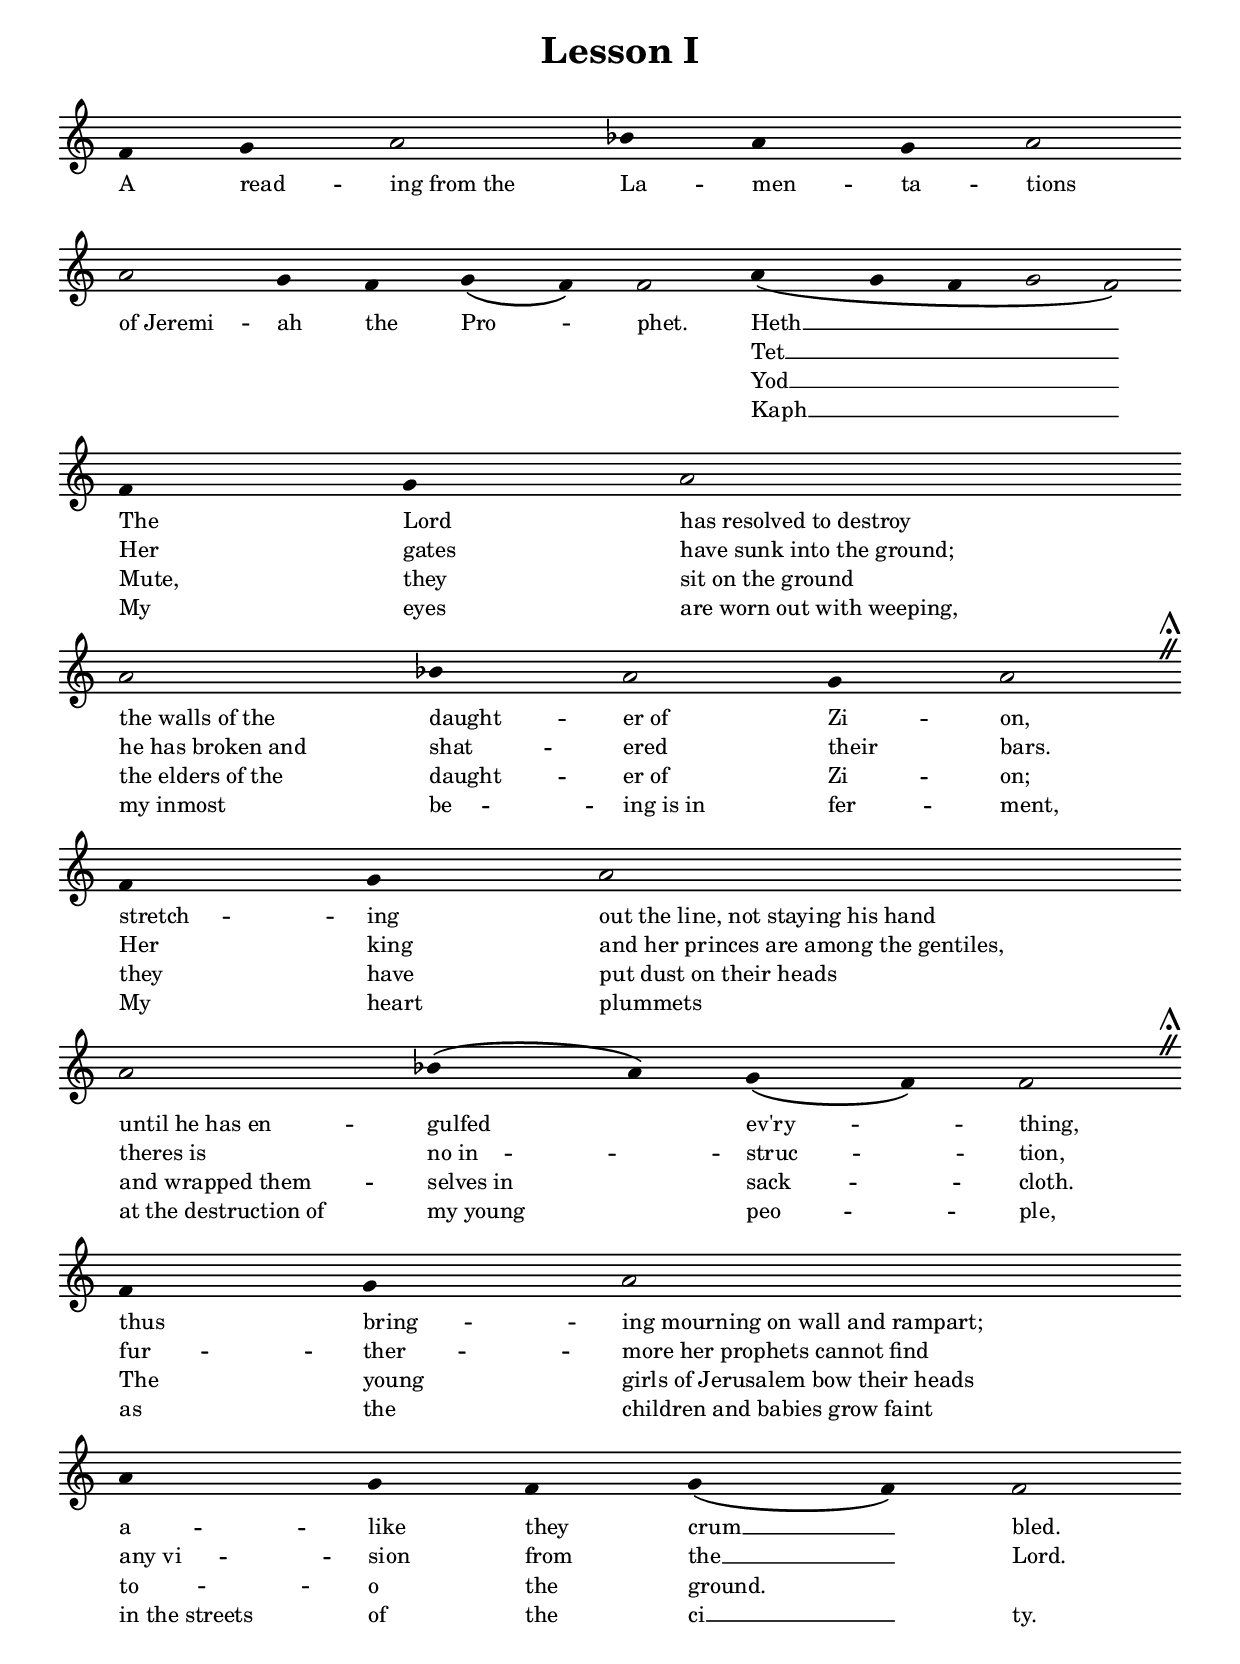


\paper {
 markup-system-spacing = 
  #' ((basic-distance . 6)
     (minimum-distance . 5)
     (padding . 0)
     (stretchability . 5))
  system-system-spacing = 
  #'  ((basic-distance . 9)
     (minimum-distance . 7)
     (padding . 3)
     (stretchability . 5))
}

\header {
  title = "Lesson I"
  composer = ""
}
\include "gregorian.ly"

chant = \relative c' {
  \set Score.timing = ##f
  %First Lines & Letter
  f4 g a2 bes4 a g a2 \break
  a2 g4 f g( f) f2 \finalis  a4( g f g2 f) \break
  %Verse Part 1
  f4 g a2 \break 
  a bes!4 a2 g4 a2 \divisioMaior \break
  %Verse Part 2
  f4 g a2 \break
  a2 bes!4(a ) g( f) f2 \divisioMaior \break
  %Verse Part 3
  f4 g a2 \break
  a4 g f g( f) f2 \break \finalis
  %New Line I guess
  R1
  \finalis

  % \divisioMinima
  %g4 b a2 f2 \divisioMaior
  %g4( f) f( g) a2 \finalis
}

reading = \lyricmode {
  A read -- ing_from_the La -- men -- ta -- tions
  of_Jeremi -- ah the Pro -- phet.  
}

heth = \lyricmode {
  A read -- ing_from_the La -- men -- ta -- tions
  of_Jeremi -- ah the Pro -- phet.  Heth __

  The Lord has_resolved_to_destroy
  the_walls_of_the daught -- er_of Zi -- on,

  stretch -- ing out_the_line,_not_staying_his_hand
  until_he_has_en -- gulfed ev'ry -- thing,

  thus bring -- ing_mourning_on_wall_and_rampart;
  a -- like they crum __ bled.
}

tet = \lyricmode {
  \skip1 \skip1 \skip1 \skip1 \skip1 \skip1 \skip1 \skip1 \skip1 \skip1 \skip1 \skip1 
  Tet __

  Her gates have_sunk_into_the_ground;
    he_has_broken_and shat -- ered their bars.

  Her king and_her_princes_are_among_the_gentiles,
    theres_is no_in -- struc -- tion,

  fur -- ther -- more_her_prophets_cannot_find
   any_vi -- sion from the __ Lord. 
}

yod = \lyricmode {
  \skip1 \skip1 \skip1 \skip1 \skip1 \skip1 \skip1 \skip1 \skip1 \skip1 \skip1 \skip1 
  Yod __

  Mute, they sit_on_the_ground
    the_elders_of_the daught -- er_of Zi -- on;
  
  they have put_dust_on_their_heads
    and_wrapped_them -- selves_in sack -- cloth.

  The young girls_of_Jerusalem_bow_their_heads
    to -- o the ground.
}

kaph = \lyricmode {
  \skip1 \skip1 \skip1 \skip1 \skip1 \skip1 \skip1 \skip1 \skip1 \skip1 \skip1 \skip1 
  Kaph __

  My eyes are_worn_out_with_weeping,
    my_inmost be -- ing_is_in fer -- ment,

  My heart plummets
    at_the_destruction_of my_young peo -- ple,
  
  as the children_and_babies_grow_faint
    in_the_streets of the ci __ ty.
  

}

\score {
  \new Staff <<
    \new Voice = "melody" \chant
    \new Lyrics = "one" \lyricsto melody \heth
    \new Lyrics = "one" \lyricsto melody \tet
    \new Lyrics = "one" \lyricsto melody \yod
    \new Lyrics = "one" \lyricsto melody \kaph
  >>
  \layout {
    \once \override LyricText.self-alignment-X = #LEFT
    \override LyricText.font-size = #-0.25
    \override VerticalAxisGroup.
       nonstaff-relatedstaff-spacing.padding = #1.5
    
    \context {
      \Staff
      \remove "Time_signature_engraver"
      \remove "Bar_engraver"
      \hide Stem
      \RemoveEmptyStaves
    }
    \context {
      \Voice
      \override Stem.length = #0
    }
    \context {
      \Score
       barAlways = ##t
      
    }
  }
}